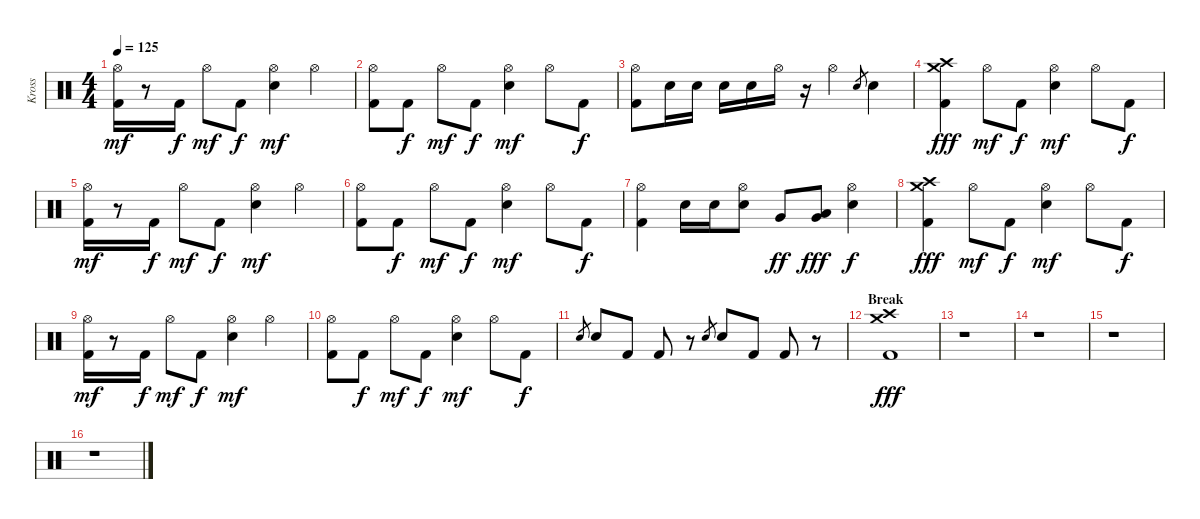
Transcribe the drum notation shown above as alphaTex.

\track ("Kross" "Kross") {instrument percussion}
\staff {score}
\articulation defaults
\ts (4 4)
\tempo 125
\clef neutral
\ks c
("Hi-Hat (open)" "Kick (hit) 2").16{dy mf} r.8 "Kick (hit) 2".16{dy f} "Hi-Hat (open)".8{dy mf} "Kick (hit) 2".8{dy f} ("Hi-Hat (open)" "Electric Snare (hit)").4{dy mf} "Hi-Hat (open)".4 |
("Hi-Hat (open)" "Kick (hit) 2").8 "Kick (hit) 2".8{dy f} "Hi-Hat (open)".8{dy mf} "Kick (hit) 2".8{dy f} ("Hi-Hat (open)" "Electric Snare (hit)").4{dy mf} "Hi-Hat (open)".8 "Kick (hit) 2".8{dy f} |
("Hi-Hat (open)" "Kick (hit) 2").8 "Electric Snare (hit)".16 "Electric Snare (hit)".16 "Electric Snare (hit)".16 "Electric Snare (hit)".16 "Hi-Hat (open)".16 r.16 "Hi-Hat (open)".4 "Electric Snare (hit)".8{gr} "Electric Snare (hit)".4 |
("Crash high (hit)" "Crash medium (hit)" "Kick (hit) 2").4{dy fff} "Hi-Hat (open)".8{dy mf} "Kick (hit) 2".8{dy f} ("Hi-Hat (open)" "Electric Snare (hit)").4{dy mf} "Hi-Hat (open)".8 "Kick (hit) 2".8{dy f} |
("Hi-Hat (open)" "Kick (hit) 2").16{dy mf} r.8 "Kick (hit) 2".16{dy f} "Hi-Hat (open)".8{dy mf} "Kick (hit) 2".8{dy f} ("Hi-Hat (open)" "Electric Snare (hit)").4{dy mf} "Hi-Hat (open)".4 |
("Hi-Hat (open)" "Kick (hit) 2").8 "Kick (hit) 2".8{dy f} "Hi-Hat (open)".8{dy mf} "Kick (hit) 2".8{dy f} ("Hi-Hat (open)" "Electric Snare (hit)").4{dy mf} "Hi-Hat (open)".8 "Kick (hit) 2".8{dy f} |
("Hi-Hat (open)" "Kick (hit) 2").4 "Electric Snare (hit)".16 "Electric Snare (hit)".16 ("Hi-Hat (open)" "Electric Snare (hit)").8 "Very Low Tom (hit)".8{dy ff} ("Low Tom (hit)" "Very Low Tom (hit)").8{dy fff} ("Hi-Hat (open)" "Electric Snare (hit)").4{dy f} |
("Crash high (hit)" "Crash medium (hit)" "Kick (hit) 2").4{dy fff} "Hi-Hat (open)".8{dy mf} "Kick (hit) 2".8{dy f} ("Hi-Hat (open)" "Electric Snare (hit)").4{dy mf} "Hi-Hat (open)".8 "Kick (hit) 2".8{dy f} |
("Hi-Hat (open)" "Kick (hit) 2").16{dy mf} r.8 "Kick (hit) 2".16{dy f} "Hi-Hat (open)".8{dy mf} "Kick (hit) 2".8{dy f} ("Hi-Hat (open)" "Electric Snare (hit)").4{dy mf} "Hi-Hat (open)".4 |
("Hi-Hat (open)" "Kick (hit) 2").8 "Kick (hit) 2".8{dy f} "Hi-Hat (open)".8{dy mf} "Kick (hit) 2".8{dy f} ("Hi-Hat (open)" "Electric Snare (hit)").4{dy mf} "Hi-Hat (open)".8 "Kick (hit) 2".8{dy f} |
"Electric Snare (hit)".8{gr} "Electric Snare (hit)".8 "Kick (hit) 2".8 "Kick (hit) 2".8 r.8 "Electric Snare (hit)".8{gr} "Electric Snare (hit)".8 "Kick (hit) 2".8 "Kick (hit) 2".8 r.8 |
\section ("" "Break")
("Crash high (hit)" "Crash medium (hit)" "Kick (hit) 2").1{dy fff} |
r.1 |
r.1 |
r.1 |
r.1
